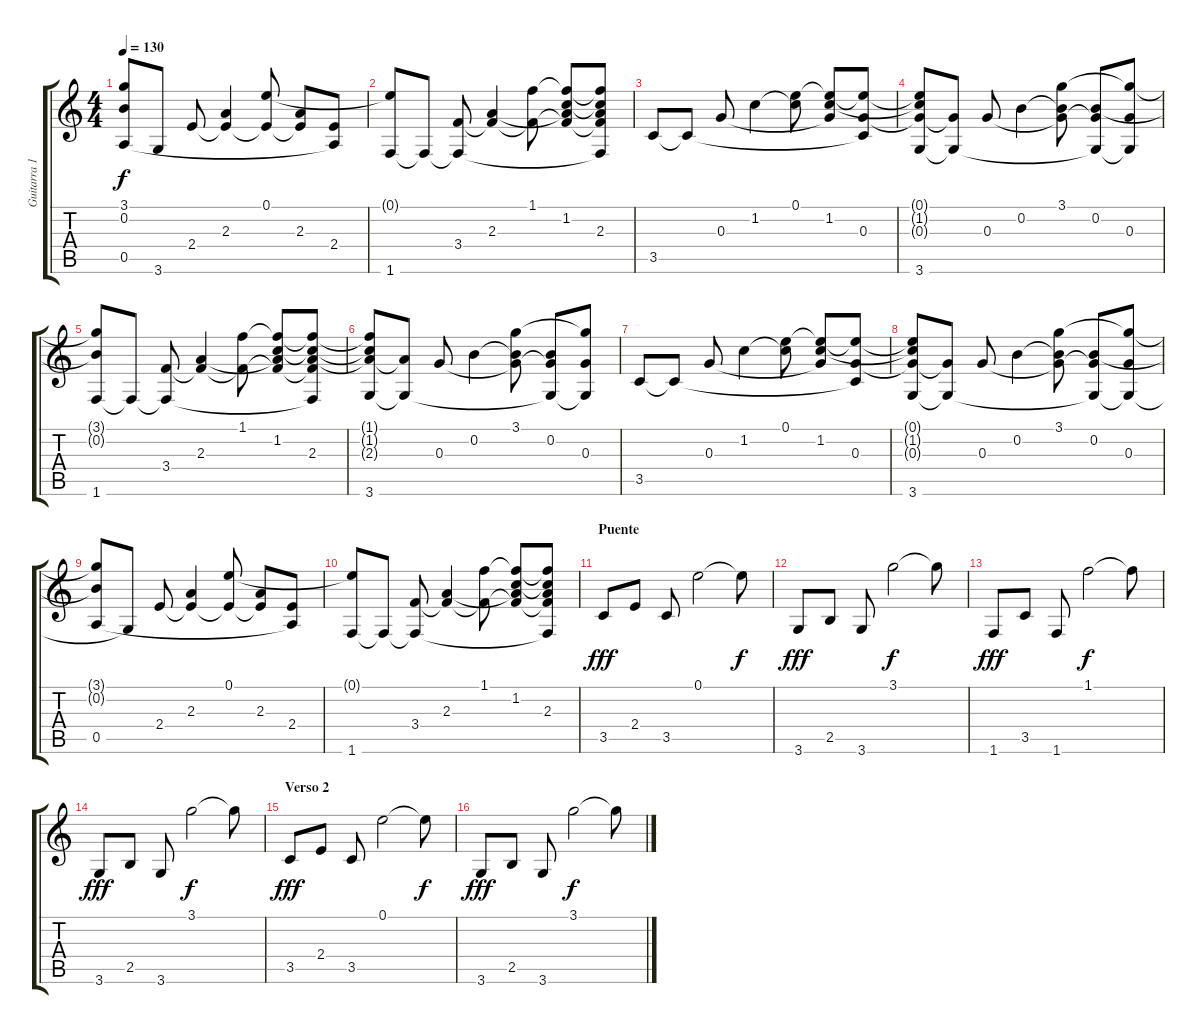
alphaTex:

\track ("Guitarra 1" "Guitarra 1") {instrument acousticguitarsteel}
\staff {score tabs}
\tuning (E4 B3 G3 D3 A2 E2) {hide}
\ts (4 4)
\tempo 130
\clef g2
\ks c
(3.1{t} 0.2{t} 0.5).8{dy f} 3.6{t}.8 2.4.8 (2.3 2.4{t}).4 (0.1 2.4{t}).8 (2.3 2.4{t}).8 (2.4 0.5{t}).8 |
(0.1{t} 1.6).8 1.6{t}.8 (3.4 1.6{t}).8 (2.3 3.4{t}).4 (1.1 3.4{t}).8 (1.1{t} 1.2 2.3{t} 3.4{t}).8 (1.1{t} 1.2{t} 2.3 3.4{t} 1.6{t}).8 |
3.5.8 3.5{t}.8 0.3.8 1.2.4 (0.1 1.2{t}).8 (0.1{t} 1.2 0.3{t}).8 (0.1{t} 0.3 3.5{t}).8 |
(0.1{t} 1.2{t} 0.3{t} 3.6).8 (0.3{t} 3.6{t}).8 0.3.8 0.2.4 (3.1 0.2{t} 0.3{t}).8 (0.2 0.3{t} 3.6{t}).8 (3.1{t} 0.3 3.6{t}).8 |
(3.1{t} 0.2{t} 1.6).8 1.6{t}.8 (3.4 1.6{t}).8 (2.3 3.4{t}).4 (1.1 3.4{t}).8 (1.1{t} 1.2 2.3{t} 3.4{t}).8 (1.1{t} 1.2{t} 2.3 3.4{t} 1.6{t}).8 |
(1.1{t} 1.2{t} 2.3{t} 3.6).8 (2.3{t} 3.6{t}).8 0.3.8 0.2.4 (3.1 0.2{t} 0.3{t}).8 (0.2 0.3{t} 3.6{t}).8 (3.1{t} 0.3 3.6{t}).8 |
3.5.8 3.5{t}.8 0.3.8 1.2.4 (0.1 1.2{t}).8 (0.1{t} 1.2 0.3{t}).8 (0.1{t} 0.3 3.5{t}).8 |
(0.1{t} 1.2{t} 0.3{t} 3.6).8 (0.3{t} 3.6{t}).8 0.3.8 0.2.4 (3.1 0.2{t} 0.3{t}).8 (0.2 0.3{t} 3.6{t}).8 (3.1{t} 0.3 3.6{t}).8 |
(3.1{t} 0.2{t} 0.5).8 3.6{t}.8 2.4.8 (2.3 2.4{t}).4 (0.1 2.4{t}).8 (2.3 2.4{t}).8 (2.4 0.5{t}).8 |
(0.1{t} 1.6).8 1.6{t}.8 (3.4 1.6{t}).8 (2.3 3.4{t}).4 (1.1 3.4{t}).8 (1.1{t} 1.2 2.3{t} 3.4{t}).8 (1.1{t} 1.2{t} 2.3 3.4{t} 1.6{t}).8 |
\section ("" "Puente")
3.5.8{dy fff} 2.4.8 3.5.8 0.1.2 0.1{t}.8{dy f} |
3.6.8{dy fff} 2.5.8 3.6.8 3.1.2{dy f} 3.1{t}.8 |
1.6.8{dy fff} 3.5.8 1.6.8 1.1.2{dy f} 1.1{t}.8 |
3.6.8{dy fff} 2.5.8 3.6.8 3.1.2{dy f} 3.1{t}.8 |
\section ("" "Verso 2")
3.5.8{dy fff} 2.4.8 3.5.8 0.1.2 0.1{t}.8{dy f} |
3.6.8{dy fff} 2.5.8 3.6.8 3.1.2{dy f} 3.1{t}.8
